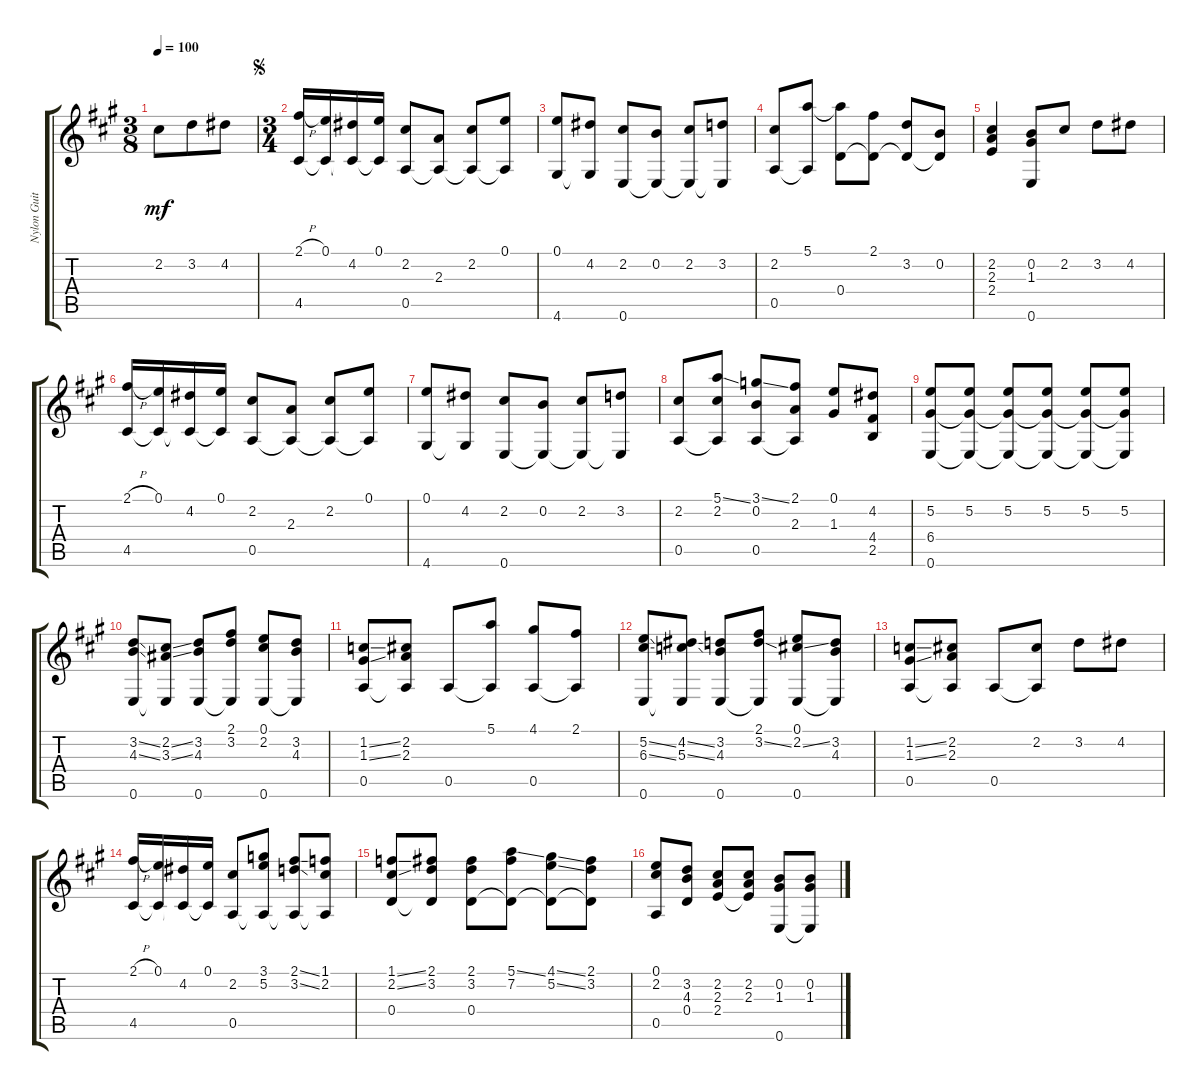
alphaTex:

\track ("Nylon Guitar" "Nylon Guit") {instrument acousticguitarnylon}
\staff {score tabs}
\tuning (E4 B3 G3 D3 A2 E2) {hide}
\ts (3 8)
\tempo 100
\clef g2
\ks a
2.2.8{dy mf instrument acousticguitarnylon} 3.2.8 4.2.8 |
\ts (3 4)
\jump segno
(2.1{h} 4.5).16 (0.1 4.5{t}).16 (4.2 4.5{t}).16 (0.1 4.5{t}).16 (2.2 0.5).8 (2.3 0.5{t}).8 (2.2 0.5{t}).8 (0.1 0.5{t}).8 |
(0.1 4.6).8 (4.2 4.6{t}).8 (2.2 0.6).8 (0.2 0.6{t}).8 (2.2 0.6{t}).8 (3.2 0.6{t}).8 |
(2.2 0.5).8 (5.1 0.5{t}).8 (5.1{t} 0.4).8 (2.1 0.4{t}).8 (3.2 0.4{t}).8 (0.2 0.4{t}).8 |
(2.2 2.3 2.4).4 (0.2 1.3 0.6).8 2.2.8 3.2.8 4.2.8 |
(2.1{h} 4.5).16 (0.1 4.5{t}).16 (4.2 4.5{t}).16 (0.1 4.5{t}).16 (2.2 0.5).8 (2.3 0.5{t}).8 (2.2 0.5{t}).8 (0.1 0.5{t}).8 |
(0.1 4.6).8 (4.2 4.6{t}).8 (2.2 0.6).8 (0.2 0.6{t}).8 (2.2 0.6{t}).8 (3.2 0.6{t}).8 |
(2.2 0.5).8 (5.1{ss} 2.2 0.5{t}).8 (3.1{ss} 0.2 0.5).8 (2.1 2.3 0.5{t}).8 (0.1 1.3).8 (4.2 4.4 2.5).8 |
(5.2 6.4 0.6).8 (5.2 6.4{t} 0.6{t}).8 (5.2 6.4{t} 0.6{t}).8 (5.2 6.4{t} 0.6{t}).8 (5.2 6.4{t} 0.6{t}).8 (5.2 6.4{t} 0.6{t}).8 |
(3.2{ss} 4.3{ss} 0.6).8 (2.2{ss} 3.3{ss} 0.6{t}).8 (3.2 4.3 0.6).8 (2.1 3.2 0.6{t}).8 (0.1 2.2 0.6).8 (3.2 4.3 0.6{t}).8 |
(1.2{ss} 1.3{ss} 0.5).8 (2.2 2.3 0.5{t}).8 0.5.8 (5.1 0.5{t}).8 (4.1 0.5).8 (2.1 0.5{t}).8 |
(5.2{ss} 6.3{ss} 0.6).8 (4.2{ss} 5.3{ss} 0.6{t}).8 (3.2 4.3 0.6).8 (2.1 3.2{ss} 0.6{t}).8 (0.1 2.2{ss} 0.6).8 (3.2 4.3 0.6{t}).8 |
(1.2{ss} 1.3{ss} 0.5).8 (2.2 2.3 0.5{t}).8 0.5.8 (2.2 0.5{t}).8 3.2.8 4.2.8 |
(2.1{h} 4.5).16 (0.1 4.5{t}).16 (4.2 4.5{t}).16 (0.1 4.5{t}).16 (2.2 0.5).8 (3.1 5.2 0.5{t}).8 (2.1{ss} 3.2{ss} 0.5{t}).8 (1.1 2.2 0.5{t}).8 |
(1.1{ss} 2.2{ss} 0.4).8 (2.1 3.2 0.4{t}).8 (2.1 3.2 0.4).8 (5.1{ss} 7.2 0.4{t}).8 (4.1{ss} 5.2{ss} 0.4{t}).8 (2.1 3.2 0.4{t}).8 |
(0.1 2.2 0.5).8 (3.2 4.3 0.4).8 (2.2 2.3 2.4).8 (2.2 2.3 2.4{t}).8 (0.2 1.3 0.6).8 (0.2 1.3 0.6{t}).8
